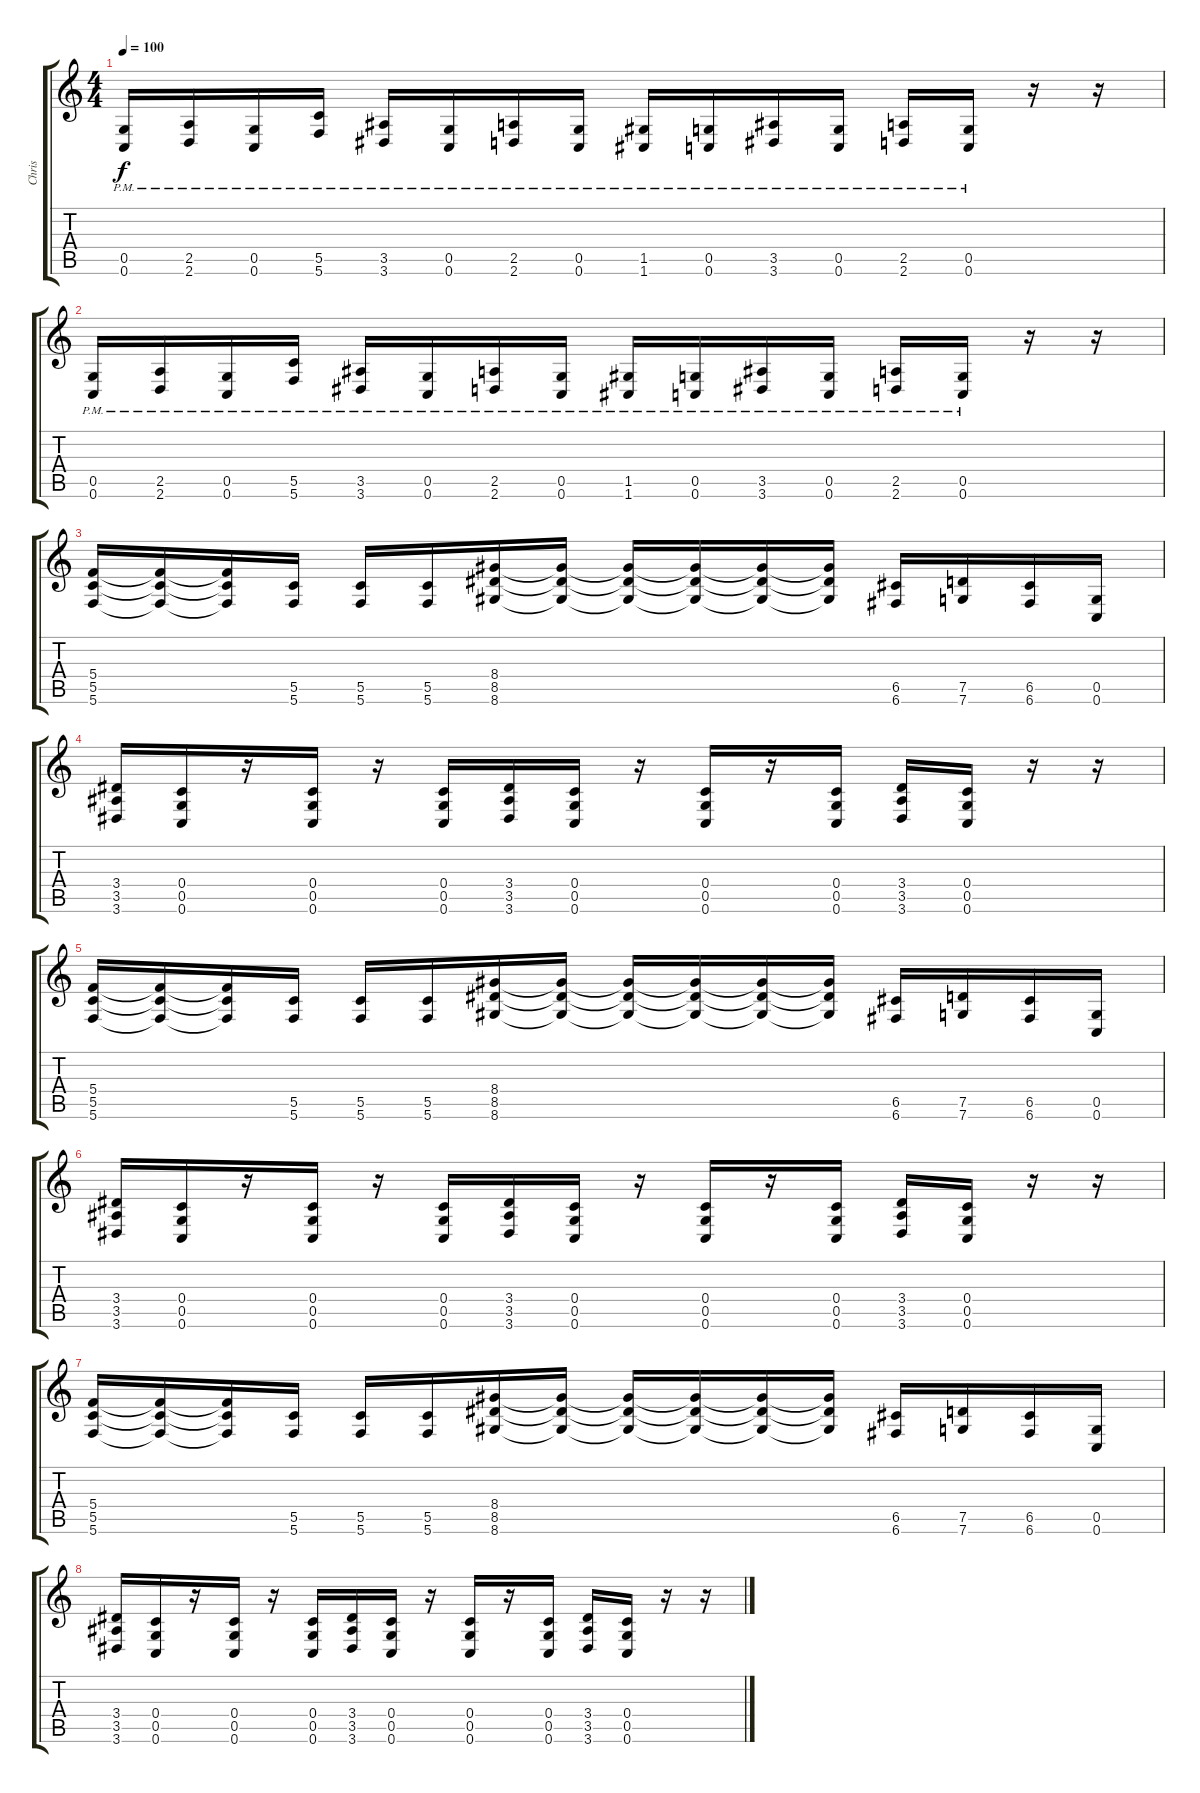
\track ("Chris" "Chris") {instrument distortionguitar}
\staff {score tabs}
\tuning (D4 A3 F3 C3 G2 C2) {hide}
\ts (4 4)
\tempo 100
\clef g2
\ks c
(0.5{pm} 0.6{pm}).16{dy f} (2.5{pm} 2.6{pm}).16 (0.5{pm} 0.6{pm}).16 (5.5{pm} 5.6{pm}).16 (3.5{pm} 3.6{pm}).16 (0.5{pm} 0.6{pm}).16 (2.5{pm} 2.6{pm}).16 (0.5{pm} 0.6{pm}).16 (1.5{pm} 1.6{pm}).16 (0.5{pm} 0.6{pm}).16 (3.5{pm} 3.6{pm}).16 (0.5{pm} 0.6{pm}).16 (2.5{pm} 2.6{pm}).16 (0.5{pm} 0.6{pm}).16 r.16 r.16 |
(0.5{pm} 0.6{pm}).16 (2.5{pm} 2.6{pm}).16 (0.5{pm} 0.6{pm}).16 (5.5{pm} 5.6{pm}).16 (3.5{pm} 3.6{pm}).16 (0.5{pm} 0.6{pm}).16 (2.5{pm} 2.6{pm}).16 (0.5{pm} 0.6{pm}).16 (1.5{pm} 1.6{pm}).16 (0.5{pm} 0.6{pm}).16 (3.5{pm} 3.6{pm}).16 (0.5{pm} 0.6{pm}).16 (2.5{pm} 2.6{pm}).16 (0.5{pm} 0.6{pm}).16 r.16 r.16 |
(5.4 5.5 5.6).16 (5.4{t} 5.5{t} 5.6{t}).16 (5.4{t} 5.5{t} 5.6{t}).16 (5.5 5.6).16 (5.5 5.6).16 (5.5 5.6).16 (8.4 8.5 8.6).16 (8.4{t} 8.5{t} 8.6{t}).16 (8.4{t} 8.5{t} 8.6{t}).16 (8.4{t} 8.5{t} 8.6{t}).16 (8.4{t} 8.5{t} 8.6{t}).16 (8.4{t} 8.5{t} 8.6{t}).16 (6.5 6.6).16 (7.5 7.6).16 (6.5 6.6).16 (0.5 0.6).16 |
(3.4 3.5 3.6).16 (0.4 0.5 0.6).16 r.16 (0.4 0.5 0.6).16 r.16 (0.4 0.5 0.6).16 (3.4 3.5 3.6).16 (0.4 0.5 0.6).16 r.16 (0.4 0.5 0.6).16 r.16 (0.4 0.5 0.6).16 (3.4 3.5 3.6).16 (0.4 0.5 0.6).16 r.16 r.16 |
(5.4 5.5 5.6).16 (5.4{t} 5.5{t} 5.6{t}).16 (5.4{t} 5.5{t} 5.6{t}).16 (5.5 5.6).16 (5.5 5.6).16 (5.5 5.6).16 (8.4 8.5 8.6).16 (8.4{t} 8.5{t} 8.6{t}).16 (8.4{t} 8.5{t} 8.6{t}).16 (8.4{t} 8.5{t} 8.6{t}).16 (8.4{t} 8.5{t} 8.6{t}).16 (8.4{t} 8.5{t} 8.6{t}).16 (6.5 6.6).16 (7.5 7.6).16 (6.5 6.6).16 (0.5 0.6).16 |
(3.4 3.5 3.6).16 (0.4 0.5 0.6).16 r.16 (0.4 0.5 0.6).16 r.16 (0.4 0.5 0.6).16 (3.4 3.5 3.6).16 (0.4 0.5 0.6).16 r.16 (0.4 0.5 0.6).16 r.16 (0.4 0.5 0.6).16 (3.4 3.5 3.6).16 (0.4 0.5 0.6).16 r.16 r.16 |
(5.4 5.5 5.6).16 (5.4{t} 5.5{t} 5.6{t}).16 (5.4{t} 5.5{t} 5.6{t}).16 (5.5 5.6).16 (5.5 5.6).16 (5.5 5.6).16 (8.4 8.5 8.6).16 (8.4{t} 8.5{t} 8.6{t}).16 (8.4{t} 8.5{t} 8.6{t}).16 (8.4{t} 8.5{t} 8.6{t}).16 (8.4{t} 8.5{t} 8.6{t}).16 (8.4{t} 8.5{t} 8.6{t}).16 (6.5 6.6).16 (7.5 7.6).16 (6.5 6.6).16 (0.5 0.6).16 |
(3.4 3.5 3.6).16 (0.4 0.5 0.6).16 r.16 (0.4 0.5 0.6).16 r.16 (0.4 0.5 0.6).16 (3.4 3.5 3.6).16 (0.4 0.5 0.6).16 r.16 (0.4 0.5 0.6).16 r.16 (0.4 0.5 0.6).16 (3.4 3.5 3.6).16 (0.4 0.5 0.6).16 r.16 r.16
